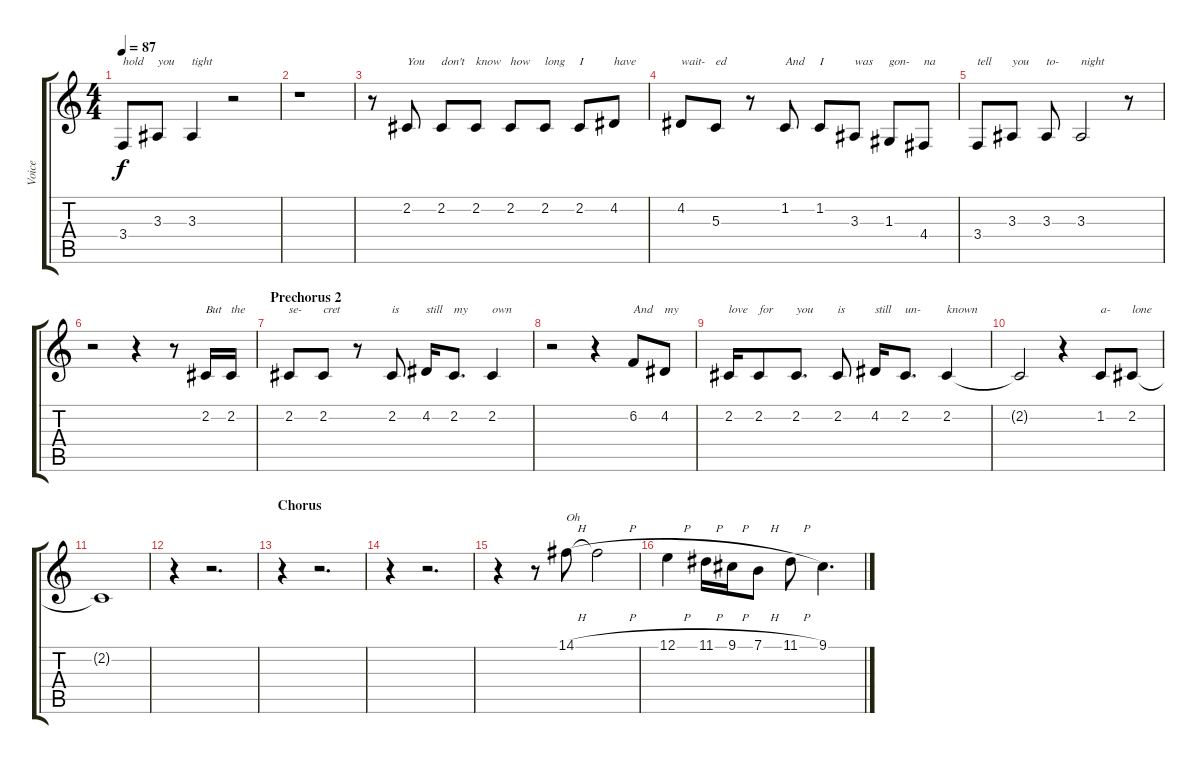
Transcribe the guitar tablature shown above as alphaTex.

\track ("Voice" "Voice") {instrument altosax}
\staff {score tabs}
\tuning (E4 B3 G3 D3 A2 E2) {hide}
\ts (4 4)
\tempo 87
\clef g2
\ks c
3.4.8{txt "hold" dy f} 3.3.8{txt "you"} 3.3.4{txt "tight"} r.2 |
r.1 |
r.8 2.2.8{txt "You"} 2.2.8{txt "don't"} 2.2.8{txt "know"} 2.2.8{txt "how"} 2.2.8{txt "long"} 2.2.8{txt "I"} 4.2.8{txt "have"} |
4.2.8{txt "wait-"} 5.3.8{txt "ed"} r.8 1.2.8{txt "And"} 1.2.8{txt "I"} 3.3.8{txt "was"} 1.3.8{txt "gon-"} 4.4.8{txt "na"} |
3.4.8{txt "tell"} 3.3.8{txt "you"} 3.3.8{txt "to-"} 3.3.2{txt "night"} r.8 |
r.2 r.4 r.8 2.2.16{txt "But"} 2.2.16{txt "the"} |
\section ("" "Prechorus 2")
2.2.8{txt "se-"} 2.2.8{txt "cret"} r.8 2.2.8{txt "is"} 4.2.16{txt "still"} 2.2.8{d txt "my"} 2.2.4{txt "own"} |
r.2 r.4 6.2.8{txt "And"} 4.2.8{txt "my"} |
2.2.16{txt "love"} 2.2.8{txt "for"} 2.2.8{d txt "you"} 2.2.8{txt "is"} 4.2.16{txt "still"} 2.2.8{d txt "un-"} 2.2.4{txt "known"} |
2.2{t}.2 r.4 1.2.8{txt "a-"} 2.2.8{txt "lone"} |
2.2{t}.1 |
r.4 r.2{d} |
\section ("" "Chorus")
r.4 r.2{d} |
r.4 r.2{d} |
r.4 r.8 14.1{h}.8{txt "Oh"} 14.1{h t}.2 |
12.1{h}.4 11.1{h}.16 9.1{h}.16 7.1{h}.8 11.1{h}.8 9.1.4{d}
